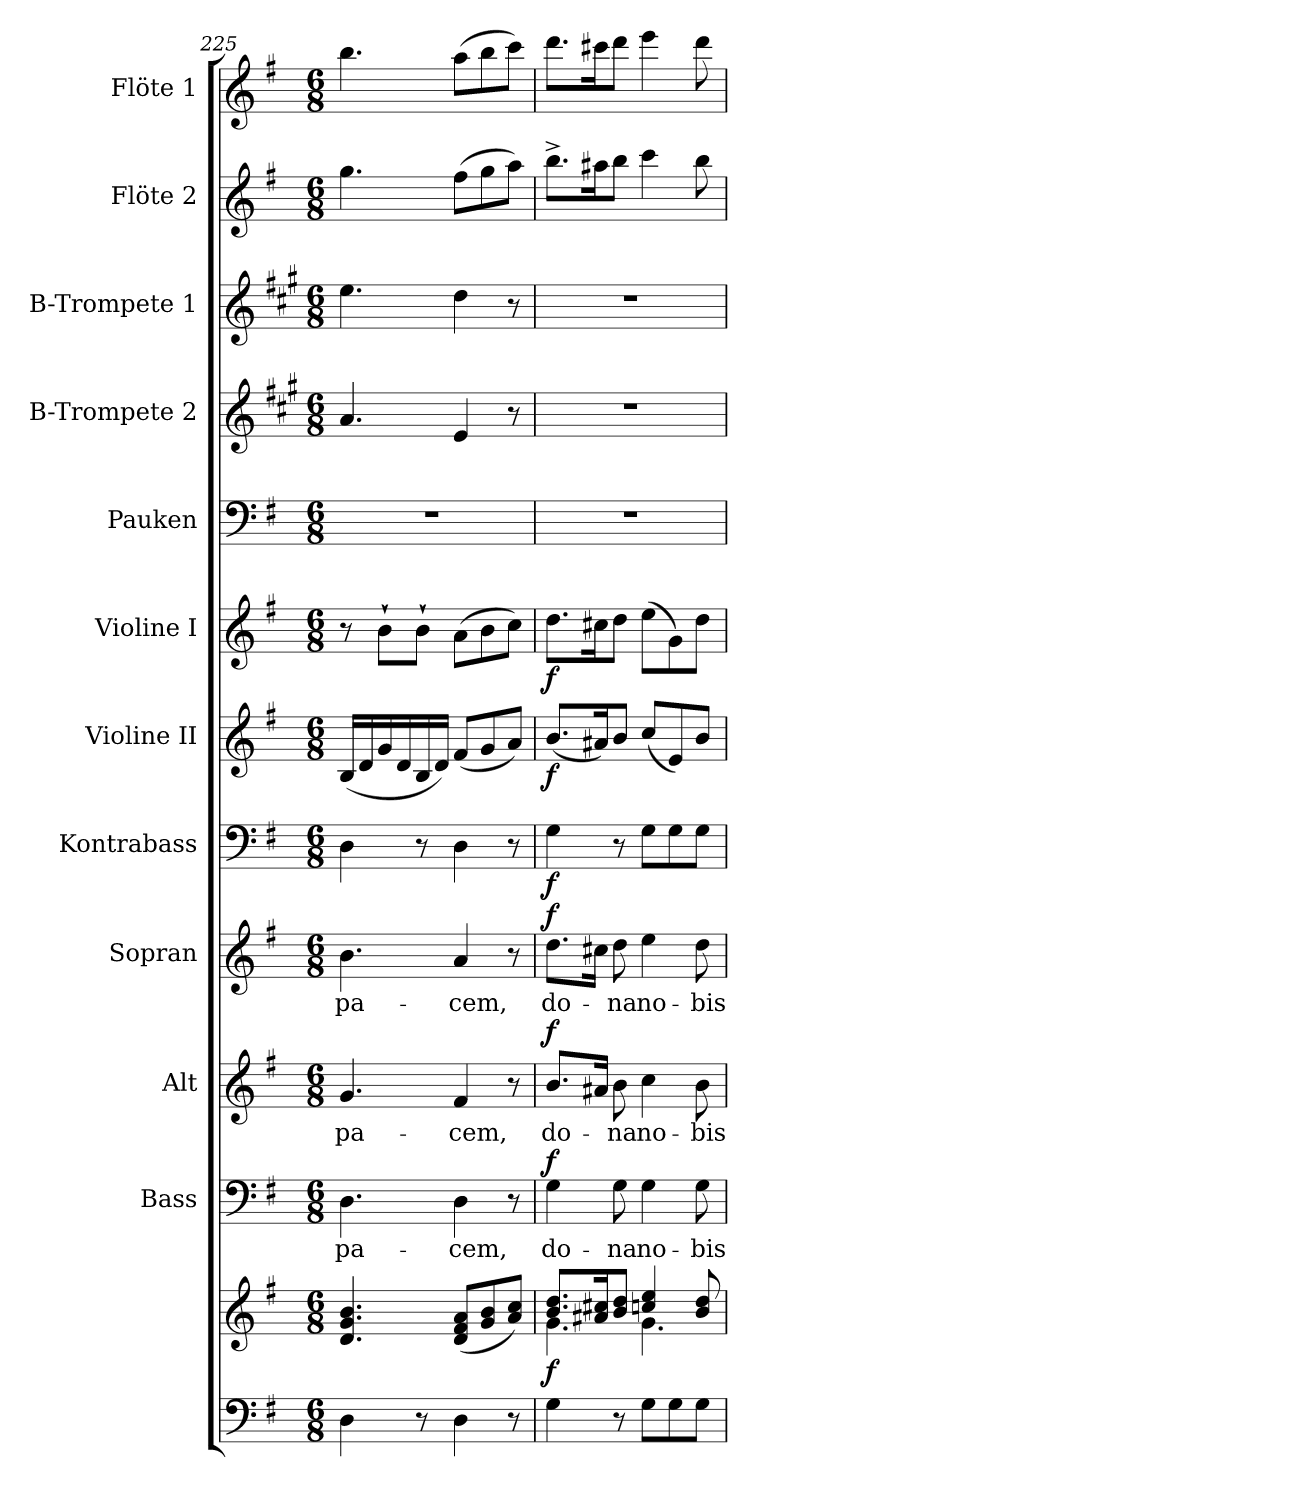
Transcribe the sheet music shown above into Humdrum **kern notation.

**kern	**kern	**dynam	**kern	**text	**dynam	**kern	**text	**dynam	**kern	**text	**dynam	**kern	**dynam	**kern	**dynam	**kern	**dynam	**kern	**kern	**kern	**kern	**kern
*part12	*part12	*part12	*part11	*part11	*part11	*part10	*part10	*part10	*part9	*part9	*part9	*part8	*part8	*part7	*part7	*part6	*part6	*part5	*part4	*part3	*part2	*part1
*staff13	*staff12	*staff12/13	*staff11	*staff11	*staff11	*staff10	*staff10	*staff10	*staff9	*staff9	*staff9	*staff8	*staff8	*staff7	*staff7	*staff6	*staff6	*staff5	*staff4	*staff3	*staff2	*staff1
*	*	*	*I"Bass	*	*	*I"Alt	*	*	*I"Sopran	*	*	*I"Kontrabass	*	*I"Violine II	*	*I"Violine I	*	*I"Pauken	*I"B-Trompete 2	*I"B-Trompete 1	*I"Flöte 2	*I"Flöte 1
*	*	*	*I'B.	*	*	*I'A.	*	*	*I'S.	*	*	*I'Kb.	*	*I'Vl. II	*	*I'Vl. I	*	*I'Pk.	*I'B Trp. 2	*I'B Trp. 1	*I'Fl. 2	*I'Fl. 1
*clefF4	*clefG2	*	*clefF4	*	*	*clefG2	*	*	*clefG2	*	*	*clefF4	*	*clefG2	*	*clefG2	*	*clefF4	*clefG2	*clefG2	*clefG2	*clefG2
*	*	*	*	*	*	*	*	*	*	*	*	*ITrd7c12	*	*	*	*	*	*	*ITrd1c2	*ITrd1c2	*	*
*k[f#]	*k[f#]	*	*k[f#]	*	*	*k[f#]	*	*	*k[f#]	*	*	*k[f#]	*	*k[f#]	*	*k[f#]	*	*k[f#]	*k[f#]	*k[f#]	*k[f#]	*k[f#]
*G:	*G:	*	*G:	*	*	*G:	*	*	*G:	*	*	*G:	*	*G:	*	*G:	*	*G:	*G:	*G:	*G:	*G:
*M6/8	*M6/8	*	*M6/8	*	*	*M6/8	*	*	*M6/8	*	*	*M6/8	*	*M6/8	*	*M6/8	*	*M6/8	*M6/8	*M6/8	*M6/8	*M6/8
=225	=225	=225	=225	=225	=225	=225	=225	=225	=225	=225	=225	=225	=225	=225	=225	=225	=225	=225	=225	=225	=225	=225
!	!	!	!	!LO:LY:b	!	!	!LO:LY:b	!	!	!LO:LY:b	!	!	!	!	!	!	!	!	!	!	!	!
4D\	4.d/ 4.g/ 4.b/	.	4.D\	pa-	.	4.g/	pa-	.	4.b\	pa-	.	4DD\	.	(<16B/LL	.	8r	.	2.r	4.g/	4.dd\	4.gg\	4.bb\
.	.	.	.	.	.	.	.	.	.	.	.	.	.	16d/	.	.	.	.	.	.	.	.
.	.	.	.	.	.	.	.	.	.	.	.	.	.	16g/	.	8b`>\L	.	.	.	.	.	.
.	.	.	.	.	.	.	.	.	.	.	.	.	.	16d/	.	.	.	.	.	.	.	.
8r	.	.	.	.	.	.	.	.	.	.	.	8r	.	16B/	.	8b`>\J	.	.	.	.	.	.
.	.	.	.	.	.	.	.	.	.	.	.	.	.	16d/JJ)	.	.	.	.	.	.	.	.
!	!	!	!	!LO:LY:b	!	!	!LO:LY:b	!	!	!LO:LY:b	!	!	!	!	!	!	!	!	!	!	!	!
4D\	(<8d/ 8f#/ 8a/L	.	4D\	-cem,	.	4f#/	-cem,	.	4a/	-cem,	.	4DD\	.	(<8f#/L	.	(>8a\L	.	.	4d/	4cc\	(>8ff#\L	(>8aa\L
.	8g/ 8b/	.	.	.	.	.	.	.	.	.	.	.	.	8g/	.	8b\	.	.	.	.	8gg\	8bb\
8r	8a/ 8cc/J)	.	8r	.	.	8r	.	.	8r	.	.	8r	.	8a/J)	.	8cc\J)	.	.	8r	8r	8aa\J)	8ccc\J)
=226	=226	=226	=226	=226	=226	=226	=226	=226	=226	=226	=226	=226	=226	=226	=226	=226	=226	=226	=226	=226	=226	=226
*	*^	*	*	*	*	*	*	*	*	*	*	*	*	*	*	*	*	*	*	*	*	*
!	!	!	!LO:DY:b	!	!LO:LY:b	!LO:DY:a	!	!LO:LY:b	!LO:DY:a	!	!LO:LY:b	!LO:DY:a	!	!LO:DY:b	!	!LO:DY:b	!	!LO:DY:b	!	!	!	!	!
4G\	8.b/ 8.dd/L	4.g\	f	4G\	do-	f	8.b/L	do-	f	8.dd\L	do-	f	4GG\	f	(<8.b/L	f	8.dd\L	f	2.r	2.r	2.r	8.bb^>\L	8.ddd\L
.	16a#X/ 16cc#X/k	.	.	.	.	.	16a#X/Jk	.	.	16cc#X\Jk	.	.	.	.	16a#X/k)	.	16cc#X\k	.	.	.	.	16aa#X\k	16ccc#X\k
!	!	!	!	!	!LO:LY:b	!	!	!LO:LY:b	!	!	!LO:LY:b	!	!	!	!	!	!	!	!	!	!	!	!
8r	8b/ 8dd/J	.	.	8G\	-na	.	8b\	-na	.	8dd\	-na	.	8r	.	8b/J	.	8dd\J	.	.	.	.	8bb\J	8ddd\J
!	!	!	!	!	!LO:LY:b	!	!	!LO:LY:b	!	!	!LO:LY:b	!	!	!	!	!	!	!	!	!	!	!	!
8G\L	4ccn/ 4ee/	4.g\	.	4G\	no-	.	4cc\	no-	.	4ee\	no-	.	8GG\L	.	(<8cc/L	.	(>8ee\L	.	.	.	.	4ccc\	4eee\
8G\	.	.	.	.	.	.	.	.	.	.	.	.	8GG\	.	8e/)	.	8g\)	.	.	.	.	.	.
!	!	!	!	!	!LO:LY:b	!	!	!LO:LY:b	!	!	!LO:LY:b	!	!	!	!	!	!	!	!	!	!	!	!
8G\J	8b/ 8dd/	.	.	8G\	-bis	.	8b\	-bis	.	8dd\	-bis	.	8GG\J	.	8b/J	.	8dd\J	.	.	.	.	8bb\	8ddd\
*	*v	*v	*	*	*	*	*	*	*	*	*	*	*	*	*	*	*	*	*	*	*	*	*
=	=	=	=	=	=	=	=	=	=	=	=	=	=	=	=	=	=	=	=	=	=	=
*-	*-	*-	*-	*-	*-	*-	*-	*-	*-	*-	*-	*-	*-	*-	*-	*-	*-	*-	*-	*-	*-	*-
